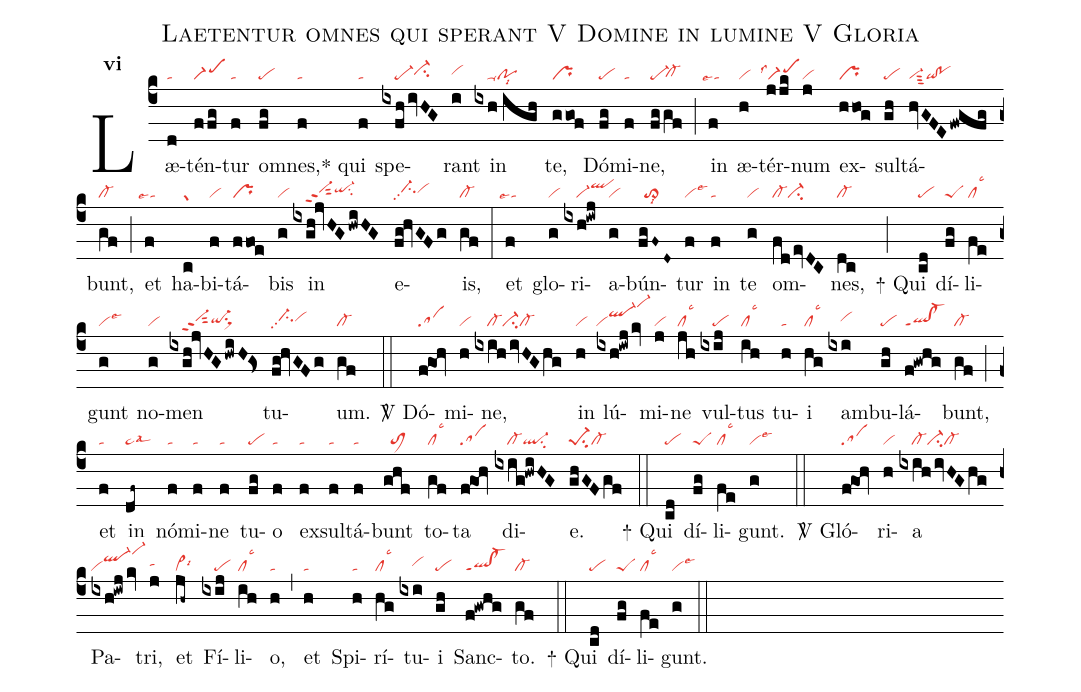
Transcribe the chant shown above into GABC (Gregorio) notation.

name:Laetentur omnes qui sperant V Domine in lumine V Gloria;
office-part:re;
mode:6;
nabc-lines:1;
%%
initial-style: 1;
name: Laetentur omnes qui sperant;
mode: 6;
office-part: Responsorium;
annotation: Resp.;
annotation: vi;
nabc-lines: 1;
%%
(c4) Læ(d|ta)tén(ffg|scM1)tur(f|ta) om(fg|pe)nes,(f|ta)<sp>*</sp> qui(f|ta) spe(ixfh/ivHG|////pe-ci-hh)rant(i|vihh) in(ixh//igh|////ta-polsi8) te,(ggof|pr) Dó(fg|pe)mi(f|ta)ne,(fggf|pe-`cl-hg) (;) in(f|``talse4) æ(h|vi)tér(jjk|``scM1lss4)num(j|vi) ex(hhog|pr)sul(gh|pe)tá(hvGFE/fwgfg|vi-sut3qi!po)bunt,(gf|cl-) (;) et(f|``talse4) ha(c|gr)bi(f|vi)tá(ffoe|pr)bis(g|vi) in(ixgh@jvHG/hwiHG|////vi-hhppt2sut2qi-hhsu2) e(fg!hvGFg|//ci-hhpp2vihh)is,(gf|cl-) (:) et(f|``talse4) glo(g|vi)ri(ixh!iwj|////vi-qlhj)a(g|vi)bún(fgF~D~|//to>lsi8)tur(f|vilse3) in(f|ta) te(g|vi) om(fd/evDC|cl-ci-)nes,(dc|cl-) (;)
<sp>+</sp> Qui(cd|pe) dí(fg|peS)li(fe|cllsc3)gunt(g|vilse3) no(g|vi)men(ixgh@jvHG/hwiH!Gs>|////vi-hhppt2sut2qi-hgsu1sux1) tu(fg!hvGFg|//ci-hhpp2vihh)um.(gf|cl-) (::)

<sp>V/</sp> Dó(f!goh|sa)mi(h|vi)ne,(ixih/ivHGhg|////cl-ci-cl-) in(h|vi) lú(ixh!iwj/kv|viql-hjvi-hn)mi(j|vi)ne(jh|cllsc3) vul(ixij|////pe)tus(ih|cllsc3) tu(h|ta)i(hg|cllsc3) am(ixi|////vihh)bu(gh|pe)lá(f!gwhg|ql!cl-ppt1)bunt,(gf|cl-) (;) et(f|ta) in(df~|ta>lsal3) nó(f|ta)mi(f|ta)ne(f|ta) tu(fg|pe)o(f|ta) ex(f|ta)sul(f|ta)tá(f|ta)bunt(ghf|//toM1) to(gf|cllsc3)ta(f!goh|sa) di(ixig!hwiHG|////cl-ql-su2)e.(ghGFgf|pe-1su2cl-) (::)
<sp>+</sp> Qui(cd|pe) dí(fg|peS)li(fe|cllsc3)gunt.(g|vilse3) (::)

<sp>V/</sp> Gló(f!goh|sa)ri(h|vi)a(ixih/ivHGhg|////cl-ci-cl-) Pa(ixh!iwj/kv|viql-hjvi-hm)tri,(j|tahh) et(jh~|vi>lsi6) Fí(ixij|////pe)li(ih|cllsc3)o,(h|ta) (,) et(h|ta) Spi(h|ta)rí(hg|cllsc3)tu(ixi|////vihh)i(gh|pe) Sanc(f!gwhg|ql!cl-ppt1)to.(gf|cl-) (::)
<sp>+</sp> Qui(cd|pe) dí(fg|peS)li(fe|cllsc3)gunt.(g|vilse3) (::)
